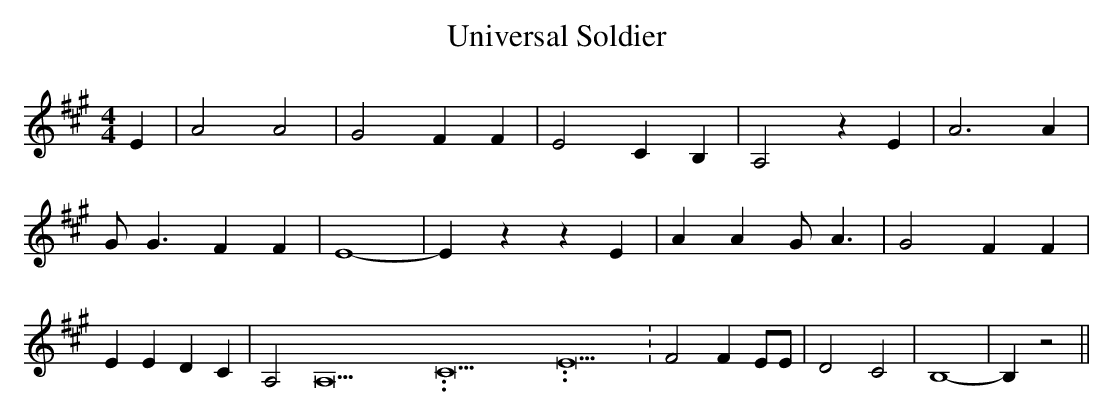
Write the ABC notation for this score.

X:1
T:Universal Soldier
M:4/4
L:1/4
K:A
 E| A2 A2| G2 F F| E2 C- B,| A,2 z E| A3 A| G/2 G3/2 F F| E4-| E z z E|\
 A A G/2 A3/2| G2 F F| E E D C| A,2 A,15.9999925000037/23.999988000006 C15.9999925000037/23.999988000006 E15.9999925000037/23.999988000006|\
 F2 F E/2E/2| D2 C2| B,4-| B, z2||
